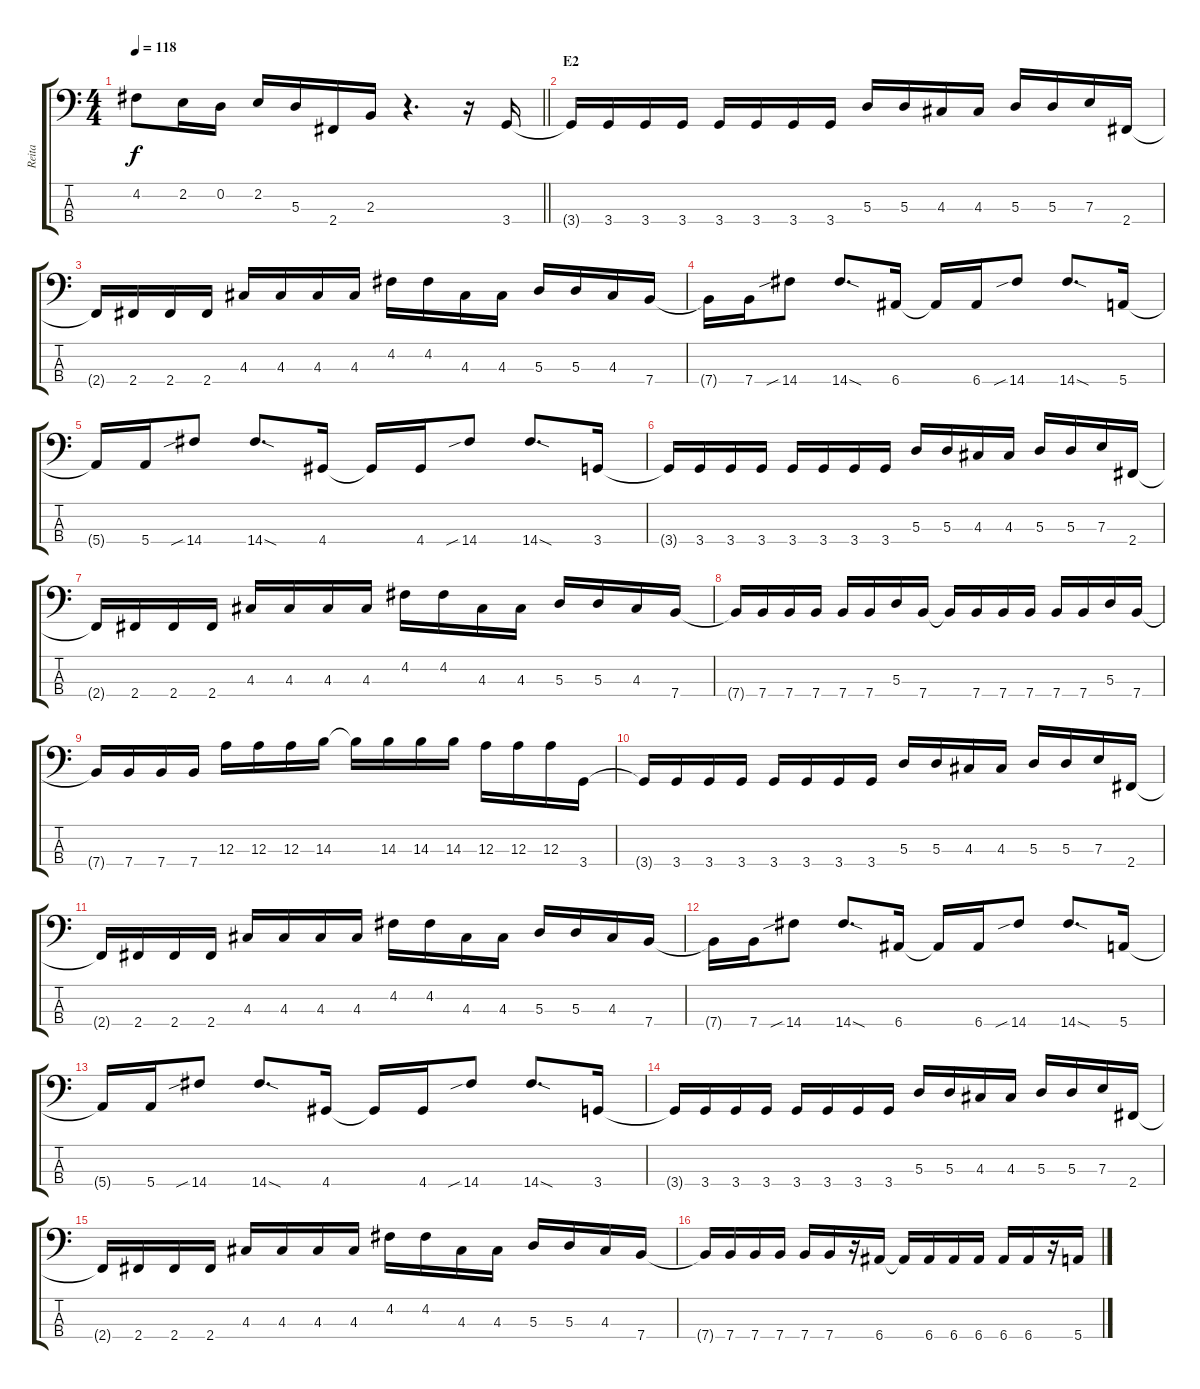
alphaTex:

\track ("Reita" "Reita") {instrument electricbasspick}
\staff {score tabs}
\tuning (G2 D2 A1 E1) {hide}
\ts (4 4)
\tempo 118
\clef f4
\barLineRight lightlight
\ks c
4.2.8{dy f} 2.2.16 0.2.16 2.2.16 5.3.16 2.4.16 2.3.16 r.4{d} r.16 3.4.16 |
\section ("" "E2")
3.4{t}.16 3.4.16 3.4.16 3.4.16 3.4.16 3.4.16 3.4.16 3.4.16 5.3.16 5.3.16 4.3.16 4.3.16 5.3.16 5.3.16 7.3.16 2.4.16 |
2.4{t}.16 2.4.16 2.4.16 2.4.16 4.3.16 4.3.16 4.3.16 4.3.16 4.2.16 4.2.16 4.3.16 4.3.16 5.3.16 5.3.16 4.3.16 7.4.16 |
7.4{t}.16 7.4.16 14.4{sib}.8 14.4{sod}.8{d} 6.4.16 6.4{t}.16 6.4.16 14.4{sib}.8 14.4{sod}.8{d} 5.4.16 |
5.4{t}.16 5.4.16 14.4{sib}.8 14.4{sod}.8{d} 4.4.16 4.4{t}.16 4.4.16 14.4{sib}.8 14.4{sod}.8{d} 3.4.16 |
3.4{t}.16 3.4.16 3.4.16 3.4.16 3.4.16 3.4.16 3.4.16 3.4.16 5.3.16 5.3.16 4.3.16 4.3.16 5.3.16 5.3.16 7.3.16 2.4.16 |
2.4{t}.16 2.4.16 2.4.16 2.4.16 4.3.16 4.3.16 4.3.16 4.3.16 4.2.16 4.2.16 4.3.16 4.3.16 5.3.16 5.3.16 4.3.16 7.4.16 |
7.4{t}.16 7.4.16 7.4.16 7.4.16 7.4.16 7.4.16 5.3.16 7.4.16 7.4{t}.16 7.4.16 7.4.16 7.4.16 7.4.16 7.4.16 5.3.16 7.4.16 |
7.4{t}.16 7.4.16 7.4.16 7.4.16 12.3.16 12.3.16 12.3.16 14.3.16 14.3{t}.16 14.3.16 14.3.16 14.3.16 12.3.16 12.3.16 12.3.16 3.4.16 |
3.4{t}.16 3.4.16 3.4.16 3.4.16 3.4.16 3.4.16 3.4.16 3.4.16 5.3.16 5.3.16 4.3.16 4.3.16 5.3.16 5.3.16 7.3.16 2.4.16 |
2.4{t}.16 2.4.16 2.4.16 2.4.16 4.3.16 4.3.16 4.3.16 4.3.16 4.2.16 4.2.16 4.3.16 4.3.16 5.3.16 5.3.16 4.3.16 7.4.16 |
7.4{t}.16 7.4.16 14.4{sib}.8 14.4{sod}.8{d} 6.4.16 6.4{t}.16 6.4.16 14.4{sib}.8 14.4{sod}.8{d} 5.4.16 |
5.4{t}.16 5.4.16 14.4{sib}.8 14.4{sod}.8{d} 4.4.16 4.4{t}.16 4.4.16 14.4{sib}.8 14.4{sod}.8{d} 3.4.16 |
3.4{t}.16 3.4.16 3.4.16 3.4.16 3.4.16 3.4.16 3.4.16 3.4.16 5.3.16 5.3.16 4.3.16 4.3.16 5.3.16 5.3.16 7.3.16 2.4.16 |
2.4{t}.16 2.4.16 2.4.16 2.4.16 4.3.16 4.3.16 4.3.16 4.3.16 4.2.16 4.2.16 4.3.16 4.3.16 5.3.16 5.3.16 4.3.16 7.4.16 |
7.4{t}.16 7.4.16 7.4.16 7.4.16 7.4.16 7.4.16 r.16 6.4.16 6.4{t}.16 6.4.16 6.4.16 6.4.16 6.4.16 6.4.16 r.16 5.4.16
